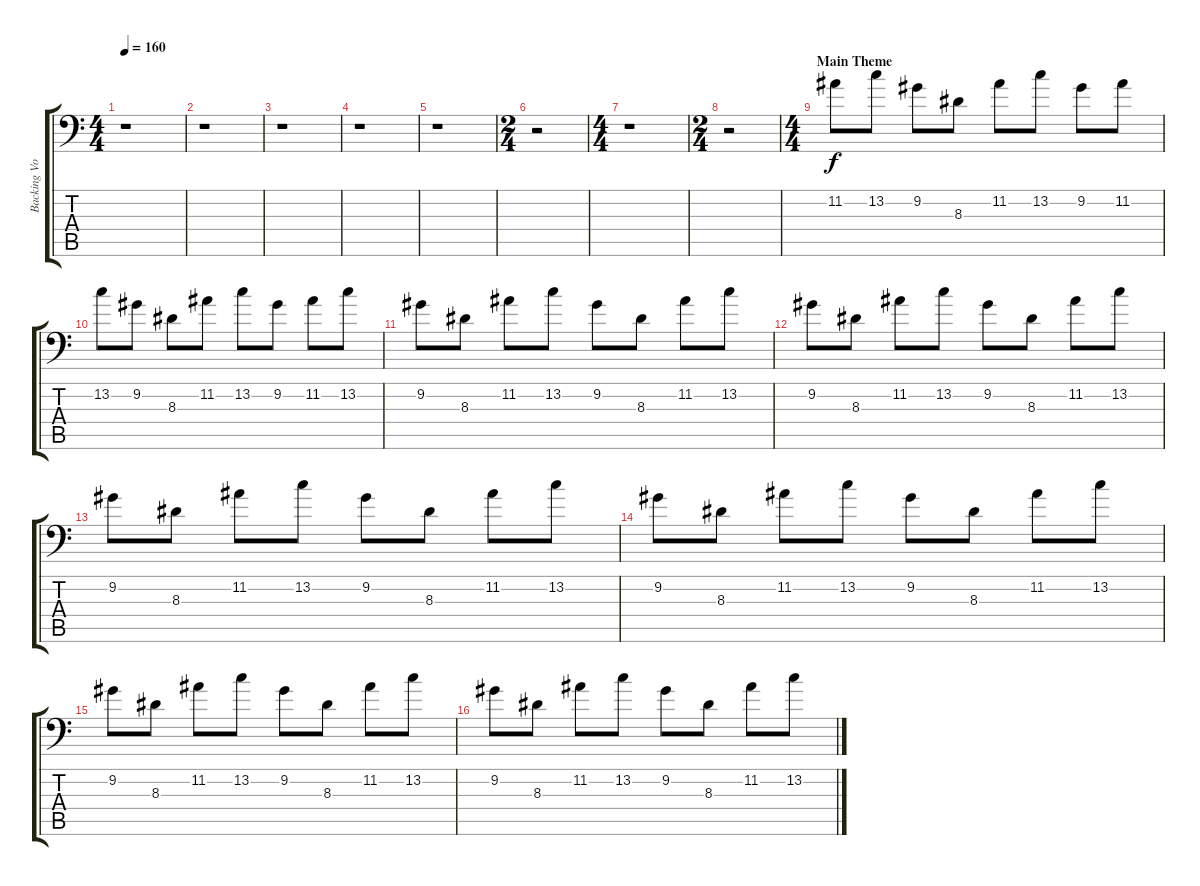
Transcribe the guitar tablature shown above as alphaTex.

\track ("Backing Vocals 1/Misc." "Backing Vo") {instrument lead6voice}
\staff {score tabs}
\tuning (E4 B3 G3 D3 A2 G1) {hide}
\ts (4 4)
\tempo 160
\clef f4
\ks c
r.1{dy fff} |
r.1 |
r.1 |
r.1 |
r.1 |
\ts (2 4)
r.2 |
\ts (4 4)
r.1 |
\ts (2 4)
r.2 |
\ts (4 4)
\section ("" "Main Theme")
11.2.8{dy f volume 13 balance 3 instrument kalimba} 13.2.8 9.2.8 8.3.8 11.2.8 13.2.8 9.2.8 11.2.8 |
13.2.8 9.2.8 8.3.8 11.2.8 13.2.8 9.2.8 11.2.8 13.2.8 |
9.2.8 8.3.8 11.2.8 13.2.8 9.2.8 8.3.8 11.2.8 13.2.8 |
9.2.8 8.3.8 11.2.8 13.2.8 9.2.8 8.3.8 11.2.8 13.2.8 |
9.2.8 8.3.8 11.2.8 13.2.8 9.2.8 8.3.8 11.2.8 13.2.8 |
9.2.8 8.3.8 11.2.8 13.2.8 9.2.8 8.3.8 11.2.8 13.2.8 |
9.2.8 8.3.8 11.2.8 13.2.8 9.2.8 8.3.8 11.2.8 13.2.8 |
9.2.8 8.3.8 11.2.8 13.2.8 9.2.8 8.3.8 11.2.8 13.2.8
